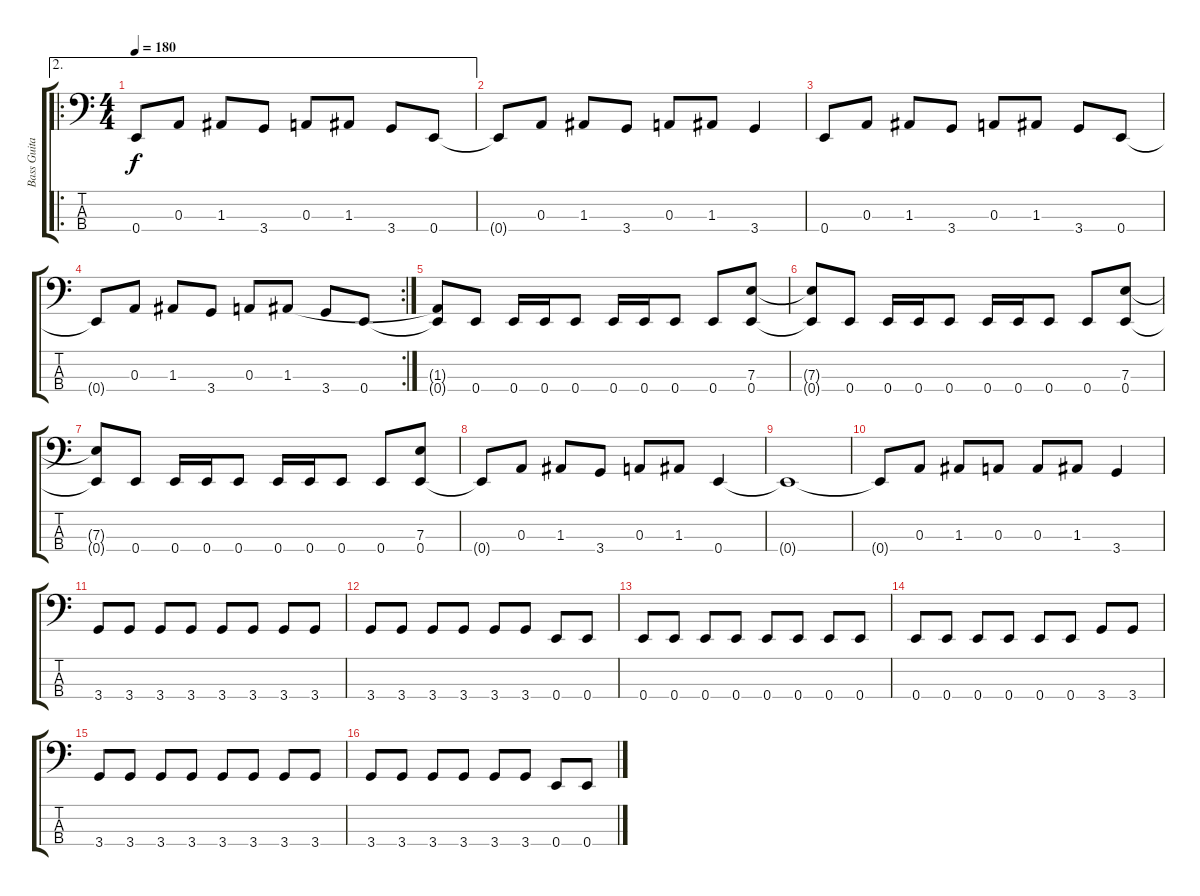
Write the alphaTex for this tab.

\track ("Bass Guitar - Jason" "Bass Guita") {instrument electricbasspick}
\staff {score tabs}
\tuning (G2 D2 A1 E1) {hide}
\ae 2
\ro
\ts (4 4)
\tempo 180
\clef f4
\ks c
0.4{t}.8{dy f} 0.3.8 1.3.8 3.4.8 0.3.8 1.3.8 3.4.8 0.4.8 |
0.4{t}.8 0.3.8 1.3.8 3.4.8 0.3.8 1.3.8 3.4.4 |
0.4.8 0.3.8 1.3.8 3.4.8 0.3.8 1.3.8 3.4.8 0.4.8 |
\rc 2
0.4{t}.8 0.3.8 1.3.8 3.4.8 0.3.8 1.3.8 3.4.8 0.4.8 |
(1.3{t} 0.4{t}).8 0.4.8 0.4.16 0.4.16 0.4.8 0.4.16 0.4.16 0.4.8 0.4.8 (7.3 0.4).8 |
(7.3{t} 0.4{t}).8 0.4.8 0.4.16 0.4.16 0.4.8 0.4.16 0.4.16 0.4.8 0.4.8 (7.3 0.4).8 |
(7.3{t} 0.4{t}).8 0.4.8 0.4.16 0.4.16 0.4.8 0.4.16 0.4.16 0.4.8 0.4.8 (7.3 0.4).8 |
0.4{t}.8 0.3.8 1.3.8 3.4.8 0.3.8 1.3.8 0.4.4 |
0.4{t}.1 |
0.4{t}.8 0.3.8 1.3.8 0.3.8 0.3.8 1.3.8 3.4.4 |
3.4.8 3.4.8 3.4.8 3.4.8 3.4.8 3.4.8 3.4.8 3.4.8 |
3.4.8 3.4.8 3.4.8 3.4.8 3.4.8 3.4.8 0.4.8 0.4.8 |
0.4.8 0.4.8 0.4.8 0.4.8 0.4.8 0.4.8 0.4.8 0.4.8 |
0.4.8 0.4.8 0.4.8 0.4.8 0.4.8 0.4.8 3.4.8 3.4.8 |
3.4.8 3.4.8 3.4.8 3.4.8 3.4.8 3.4.8 3.4.8 3.4.8 |
3.4.8 3.4.8 3.4.8 3.4.8 3.4.8 3.4.8 0.4.8 0.4.8
